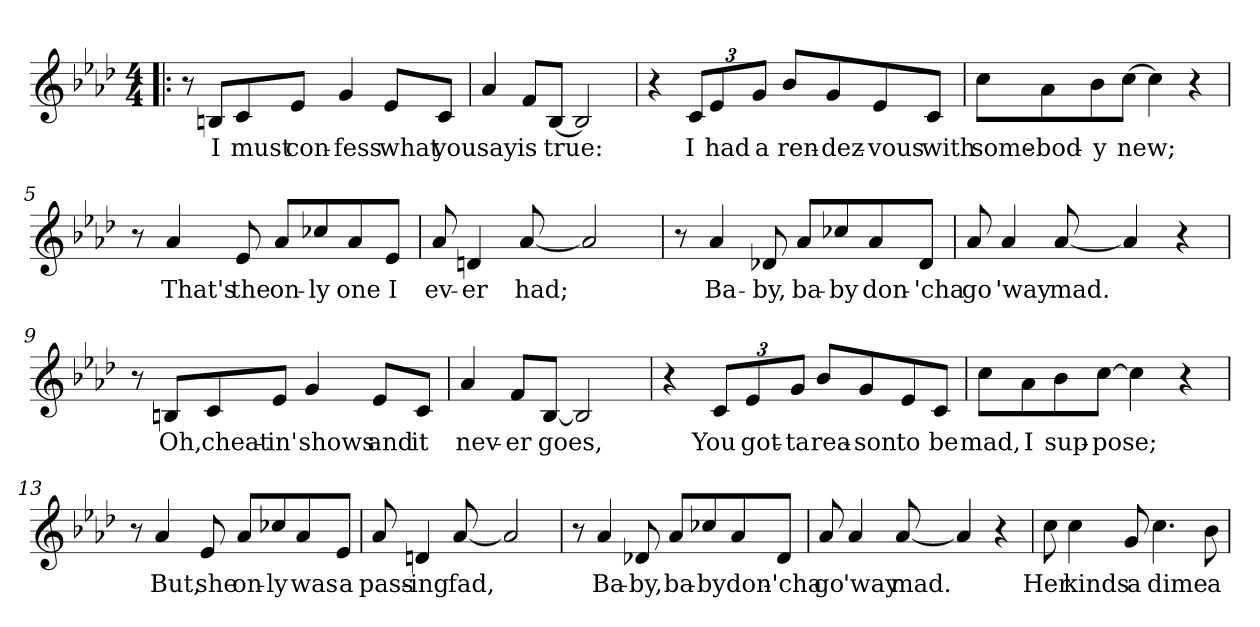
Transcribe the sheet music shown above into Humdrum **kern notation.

**kern	**text	**text
*part1	*part1	*part1
*staff1	*staff1	*staff1
*k[b-e-a-d-]	*	*
*A-:	*	*
*M4/4	*	*
=1!|:	=1!|:	=1!|:
8r	.	.
8Bn/L	I	.
8c/	must	.
8e-/J	con-	.
4g/	-fess	.
8e-/L	what	.
8c/J	you	.
=2	=2	=2
4a-/	say	.
8f/L	is	.
[8B-/J	true:	.
2B-/]	.	.
=3	=3	=3
4r	.	.
*Xbrackettup	*	*
12c/L	I	.
12e-/	had	.
12g/J	a	.
8b-/L	ren-	.
8g/	-dez-	.
8e-/	-vous	.
8c/J	with	.
!!LO:LB:g=z
=4	=4	=4
8cc\L	some-	.
8a-\	-bod-	.
8b-\	-y	.
[8cc\J	new;	.
4cc\]	.	.
4r	.	.
=5	=5	=5
8r	.	.
4a-/	That's	.
8e-/	the	.
8a-/L	on-	.
8cc-X/	-ly	.
8a-/	one	.
8e-/J	I	.
=6	=6	=6
8a-/	ev-	.
4dn/	-er	.
[8a-/	had;	.
2a-/]	.	.
!!LO:LB:g=z
=7	=7	=7
8r	.	.
4a-/	Ba-	.
8d-X/	-by,	.
8a-/L	ba-	.
8cc-X/	-by	.
8a-/	don-	.
8d-/J	-'cha	.
=8	=8	=8
8a-/	go	.
4a-/	'way	.
[8a-/	mad.	.
4a-/]	.	.
4r	.	.
=9	=9	=9
8r	.	.
8Bn/L	Oh,	.
8c/	cheat-	.
8e-/J	-in'	.
4g/	shows	.
8e-/L	and	.
8c/J	it	.
!!LO:LB:g=z
=10	=10	=10
4a-/	nev-	.
8f/L	-er	.
[8B-/J	goes,	.
2B-/]	.	.
=11	=11	=11
4r	.	.
12c/L	You	.
12e-/	got-	.
12g/J	-ta	.
8b-/L	rea-	.
8g/	-son	.
8e-/	to	.
8c/J	be	.
=12	=12	=12
8cc\L	mad,	.
8a-\	I	.
8b-\	sup-	.
[8cc\J	-pose;	.
4cc\]	.	.
4r	.	.
!!LO:LB:g=z
=13	=13	=13
8r	.	.
4a-/	But,	.
8e-/	she	.
8a-/L	on-	.
8cc-X/	-ly	.
8a-/	was	.
8e-/J	a	.
=14	=14	=14
8a-/	pass-	.
4dn/	-ing	.
[8a-/	fad,	.
2a-/]	.	.
=15	=15	=15
8r	.	.
4a-/	Ba-	.
8d-X/	-by,	.
8a-/L	ba-	.
8cc-X/	-by	.
8a-/	don-	.
8d-/J	-'cha	.
!!LO:LB:g=z
=16	=16	=16
8a-/	go	.
4a-/	'way	.
[8a-/	mad.	.
4a-/]	.	.
4r	.	.
=17	=17	=17
8cc\	Her	.
4cc\	kinds	.
8g/	a	.
4.cc\	dime	.
8b-\	a	.
=	=	=
*-	*-	*-
